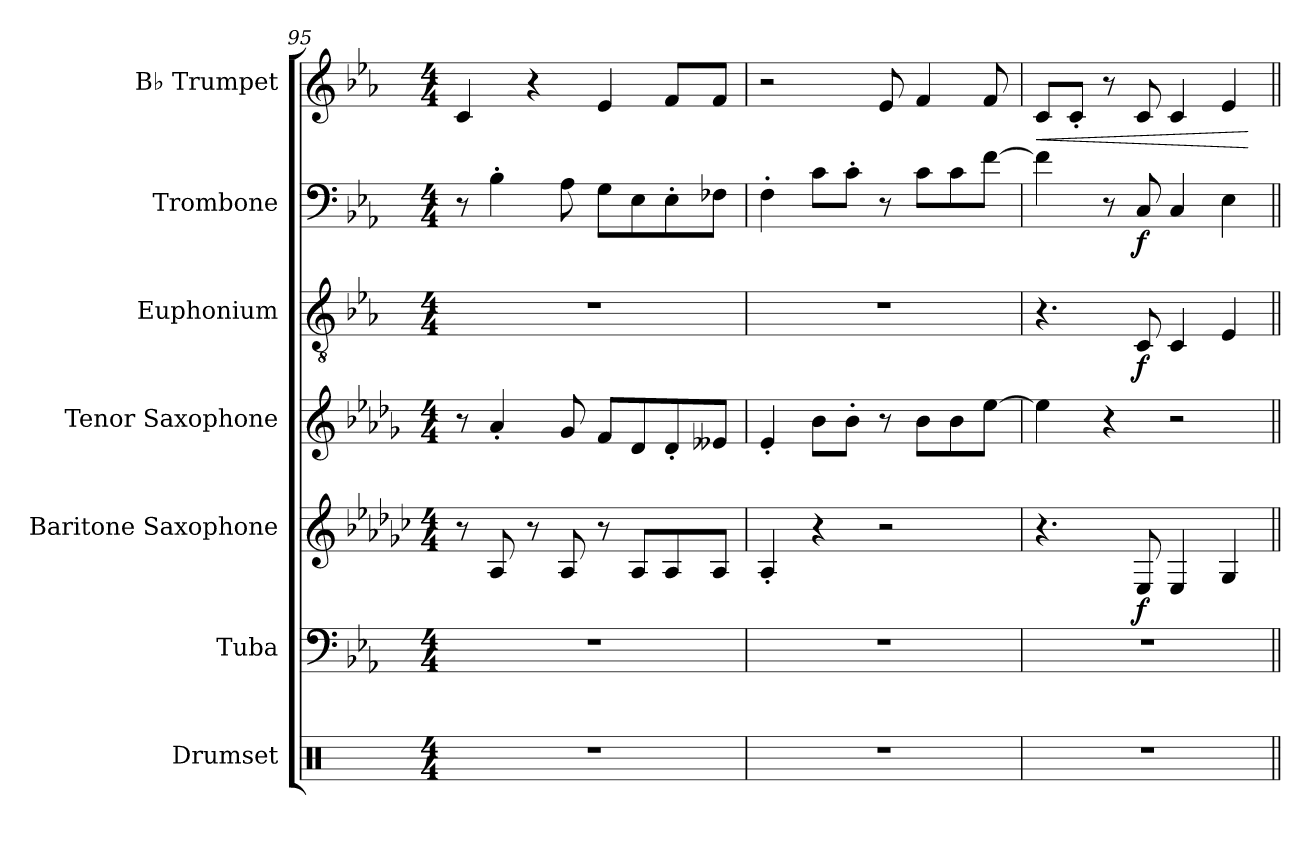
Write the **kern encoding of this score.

**kern	**kern	**kern	**dynam	**kern	**kern	**dynam	**kern	**dynam	**kern	**dynam
*part7	*part6	*part5	*part5	*part4	*part3	*part3	*part2	*part2	*part1	*part1
*staff7	*staff6	*staff5	*staff5	*staff4	*staff3	*staff3	*staff2	*staff2	*staff1	*staff1
*I"Drumset	*I"Tuba	*I"Baritone Saxophone	*	*I"Tenor Saxophone	*I"Euphonium	*	*I"Trombone	*	*I"B♭ Trumpet	*
*I'D. Set	*I'Tba.	*I'Bar. Sax.	*	*I'T. Sax.	*I'Eu.	*	*I'Tbn.	*	*I'B♭ Tpt.	*
*clefX	*clefF4	*clefG2	*	*clefG2	*clefGv2	*	*clefF4	*	*clefG2	*
*	*	*ITrd12c21	*	*ITrd8c14	*ITrd1c2	*	*	*	*ITrd1c2	*
*k[]	*k[b-e-a-]	*k[b-e-a-d-g-c-]	*	*k[b-e-a-d-g-]	*k[b-e-a-d-g-]	*	*k[b-e-a-]	*	*k[b-e-a-d-g-]	*
*M4/4	*M4/4	*M4/4	*	*M4/4	*M4/4	*	*M4/4	*	*M4/4	*
=95	=95	=95	=95	=95	=95	=95	=95	=95	=95	=95
1r	1r	8r	.	8r	1r	.	8r	.	4B-	.
.	.	8AA-	.	4A-'!	.	.	4B-'!	.	.	.
.	.	8r	.	.	.	.	.	.	4r	.
.	.	8AA-	.	8G-!	.	.	8A-!	.	.	.
.	.	8r	.	8F!L	.	.	8G!L	.	4d-	.
.	.	8AA-L	.	8D-!	.	.	8E-!	.	.	.
.	.	8AA-	.	8D-'!	.	.	8E-'!	.	8e-L	.
.	.	8AA-J	.	8E--X!J	.	.	8F-X!J	.	8e-J	.
=96	=96	=96	=96	=96	=96	=96	=96	=96	=96	=96
1r	1r	4AA-'	.	4E-'!	1r	.	4F'!	.	2r	.
.	.	4r	.	8B-!L	.	.	8c!L	.	.	.
.	.	.	.	8B-'!J	.	.	8c'!J	.	.	.
.	.	2r	.	8r	.	.	8r	.	8d-	.
.	.	.	.	8B-!L	.	.	8c!L	.	4e-	.
.	.	.	.	8B-!	.	.	8c!	.	.	.
.	.	.	.	[8e-!J	.	.	[8f!J	.	8e-	.
=97	=97	=97	=97	=97	=97	=97	=97	=97	=97	=97
!	!	!	!	!	!	!	!	!	!	!LO:HP:b
1r	1r	4.r	.	4e-!]	4.r	.	4f!]	.	8B-L	<
.	.	.	.	.	.	.	.	.	8B-'J	.
.	.	.	.	4r	.	.	8r	.	8r	.
!	!	!	!LO:DY:b	!	!	!LO:DY:b	!	!LO:DY:b	!	!
.	.	8EE-	f	.	8BB-	f	8C	f	8B-	.
.	.	4EE-	.	2r	4BB-	.	4C	.	4B-	.
.	.	4GG-	.	.	4D-	.	4E-	.	4d-	.
.	.	.	.	.	.	.	.	.	.	[
=||	=||	=||	=||	=||	=||	=||	=||	=||	=||	=||
*-	*-	*-	*-	*-	*-	*-	*-	*-	*-	*-
